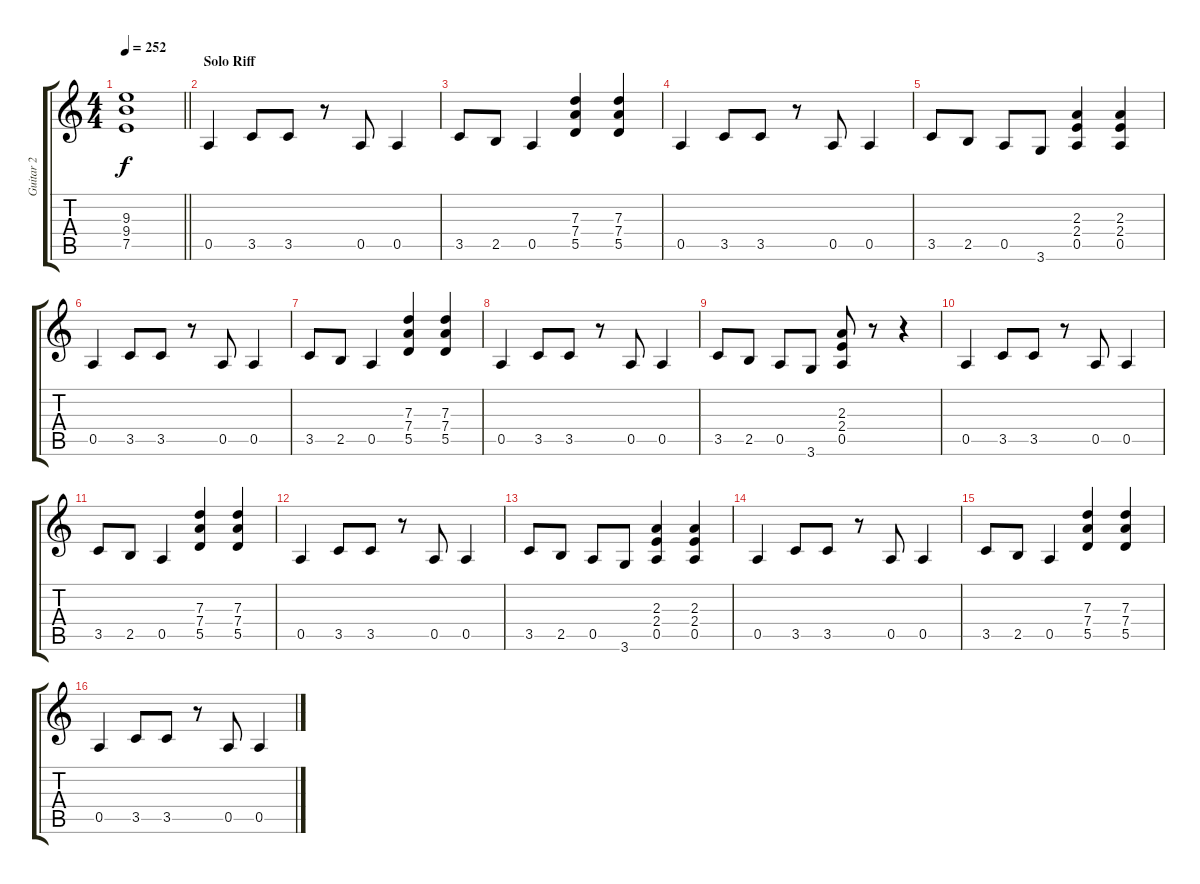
\track ("Guitar 2" "Guitar 2") {instrument distortionguitar}
\staff {score tabs}
\tuning (E4 B3 G3 D3 A2 E2) {hide}
\ts (4 4)
\tempo 252
\clef g2
\barLineRight lightlight
\ks c
(9.3 9.4 7.5).1{dy f} |
\section ("" "Solo Riff")
0.5.4 3.5.8 3.5.8 r.8 0.5.8 0.5.4 |
3.5.8 2.5.8 0.5.4 (7.3 7.4 5.5).4 (7.3 7.4 5.5).4 |
0.5.4 3.5.8 3.5.8 r.8 0.5.8 0.5.4 |
3.5.8 2.5.8 0.5.8 3.6.8 (2.3 2.4 0.5).4 (2.3 2.4 0.5).4 |
0.5.4 3.5.8 3.5.8 r.8 0.5.8 0.5.4 |
3.5.8 2.5.8 0.5.4 (7.3 7.4 5.5).4 (7.3 7.4 5.5).4 |
0.5.4 3.5.8 3.5.8 r.8 0.5.8 0.5.4 |
3.5.8 2.5.8 0.5.8 3.6.8 (2.3 2.4 0.5).8 r.8 r.4 |
0.5.4 3.5.8 3.5.8 r.8 0.5.8 0.5.4 |
3.5.8 2.5.8 0.5.4 (7.3 7.4 5.5).4 (7.3 7.4 5.5).4 |
0.5.4 3.5.8 3.5.8 r.8 0.5.8 0.5.4 |
3.5.8 2.5.8 0.5.8 3.6.8 (2.3 2.4 0.5).4 (2.3 2.4 0.5).4 |
0.5.4 3.5.8 3.5.8 r.8 0.5.8 0.5.4 |
3.5.8 2.5.8 0.5.4 (7.3 7.4 5.5).4 (7.3 7.4 5.5).4 |
0.5.4 3.5.8 3.5.8 r.8 0.5.8 0.5.4
